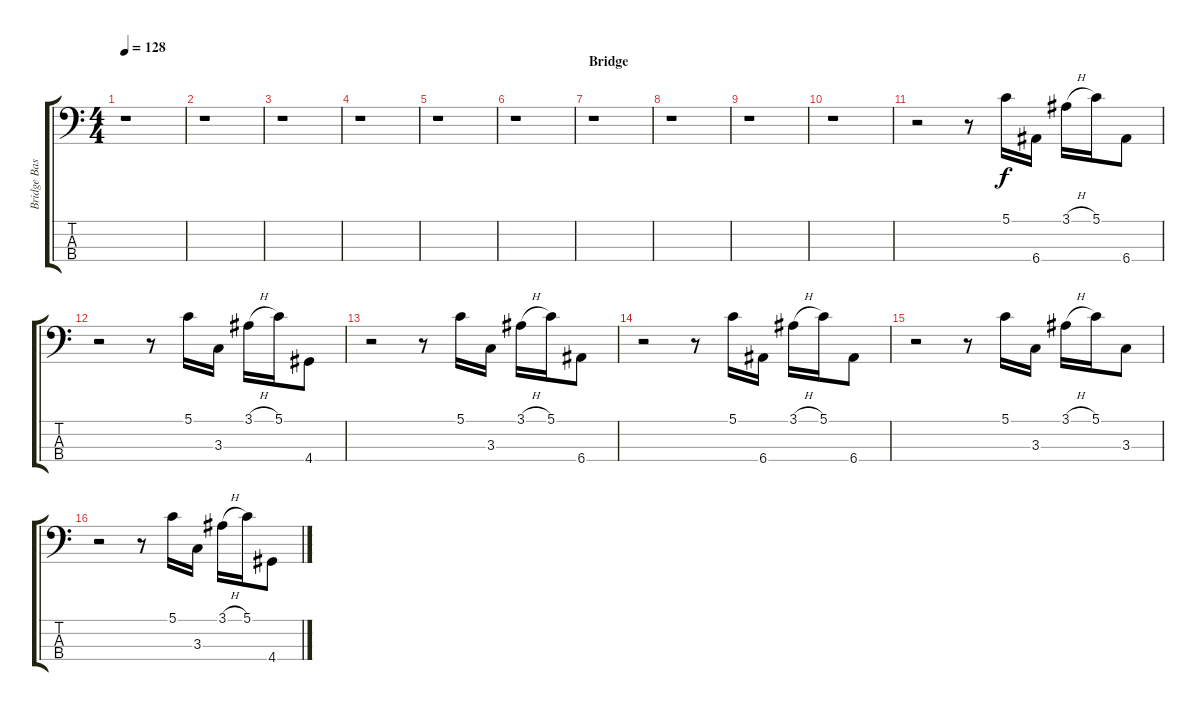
\track ("Bridge Bass" "Bridge Bas") {instrument synthbass1}
\staff {score tabs}
\tuning (G2 D2 A1 E1) {hide}
\ts (4 4)
\tempo 128
\clef f4
\ks c
r.1{dy f} |
r.1 |
r.1 |
r.1 |
r.1 |
r.1 |
\section ("" "Bridge")
r.1 |
r.1 |
r.1 |
r.1 |
r.2 r.8 5.1.16 6.4.16 3.1{h}.16 5.1.16 6.4.8 |
r.2 r.8 5.1.16 3.3.16 3.1{h}.16 5.1.16 4.4.8 |
r.2 r.8 5.1.16 3.3.16 3.1{h}.16 5.1.16 6.4.8 |
r.2 r.8 5.1.16 6.4.16 3.1{h}.16 5.1.16 6.4.8 |
r.2 r.8 5.1.16 3.3.16 3.1{h}.16 5.1.16 3.3.8 |
r.2 r.8 5.1.16 3.3.16 3.1{h}.16 5.1.16 4.4.8
